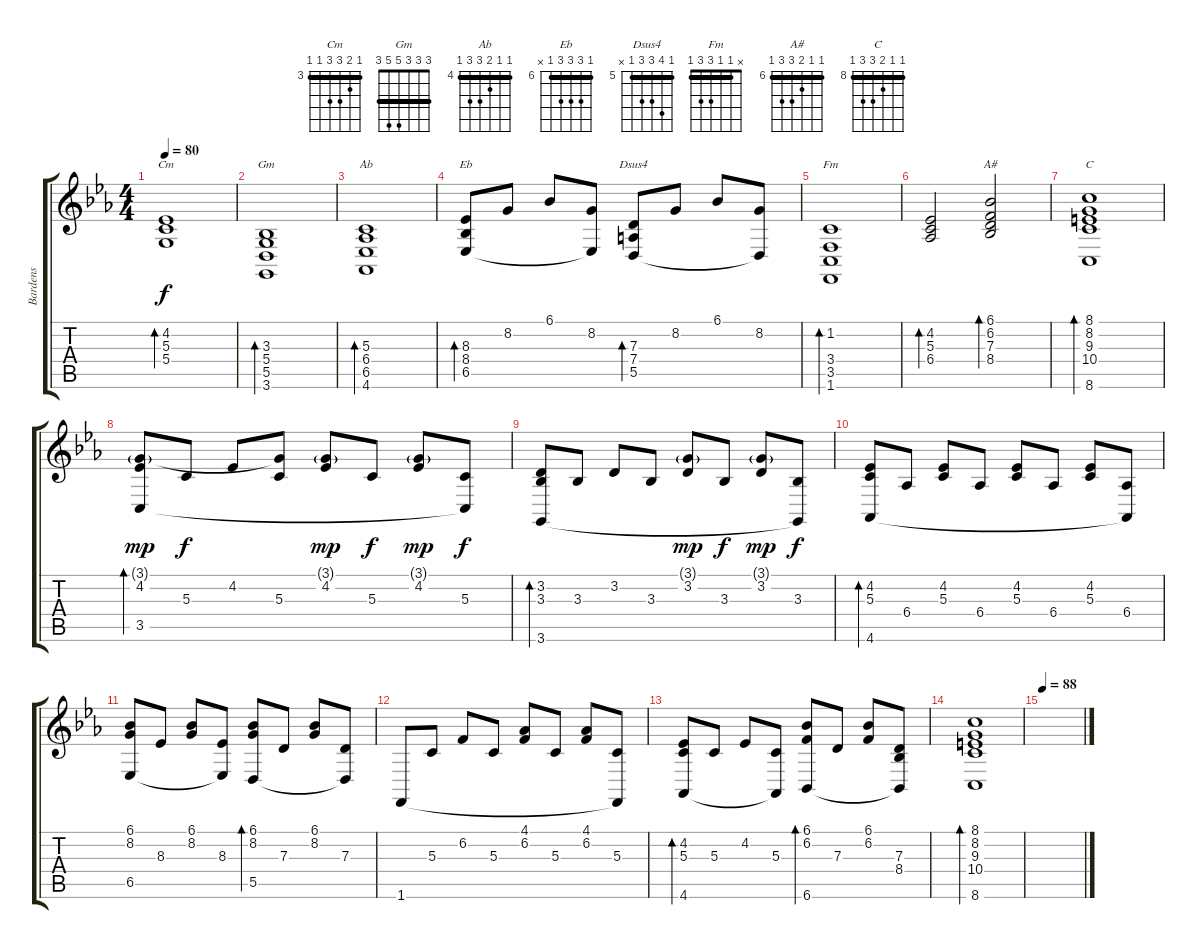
\track ("Bardens" "Bardens") {instrument acousticgrandpiano}
\staff {score tabs}
\tuning (E4 B3 G3 D3 A2 E2) {hide}
\chord ("Cm" 3 4 5 5 3 3) {firstfret 3 barre 3}
\chord ("Gm" 3 3 3 5 5 3) {barre 3}
\chord ("Ab" 4 4 5 6 6 4) {firstfret 4 barre 4}
\chord ("Eb" 6 8 8 8 6 x) {firstfret 6 barre 6}
\chord ("Dsus4" 5 8 7 7 5 x) {firstfret 5 barre 5}
\chord ("Fm" x 1 1 3 3 1) {barre 1}
\chord ("A#" 6 6 7 8 8 6) {firstfret 6 barre 6}
\chord ("C" 8 8 9 10 10 8) {firstfret 8 barre 8}
\ts (4 4)
\tempo 80
\clef g2
\ks cminor
(4.2 5.3 5.4).1{bd 120 ch "Cm" dy f instrument acousticgrandpiano} |
(3.3 5.4 5.5 3.6).1{bd 120 ch "Gm"} |
(5.3 6.4 6.5 4.6).1{bd 120 ch "Ab"} |
(8.3 8.4 6.5).8{bd 60 ch "Eb"} 8.2.8 6.1.8 (8.2 6.5{t}).8 (7.3 7.4 5.5).8{bd 60 ch "Dsus4"} 8.2.8 6.1.8 (8.2 5.5{t}).8 |
(1.2 3.4 3.5 1.6).1{bd 120 ch "Fm"} |
(4.2 5.3 6.4).2{bd 60} (6.1 6.2 7.3 8.4).2{bd 120 ch "A#"} |
(8.1 8.2 9.3 10.4 8.6).1{bd 120 ch "C"} |
(3.1{g} 4.2 3.5).8{bd 60 dy mp} 5.3.8{dy f} 4.2.8 (3.1{t} 5.3).8 (3.1{g} 4.2).8{dy mp} 5.3.8{dy f} (3.1{g} 4.2).8{dy mp} (5.3 3.5{t}).8{dy f} |
(3.2 3.3 3.6).8{bd 60} 3.3.8 3.2.8 3.3.8 (3.1{g} 3.2).8{dy mp} 3.3.8{dy f} (3.1{g} 3.2).8{dy mp} (3.3 3.6{t}).8{dy f} |
(4.2 5.3 4.6).8{bd 60} 6.4.8 (4.2 5.3).8 6.4.8 (4.2 5.3).8 6.4.8 (4.2 5.3).8 (6.4 4.6{t}).8 |
(6.1 8.2 6.5).8 8.3.8 (6.1 8.2).8 (8.3 6.5{t}).8 (6.1 8.2 5.5).8{bd 60} 7.3.8 (6.1 8.2).8 (7.3 5.5{t}).8 |
1.6.8 5.3.8 6.2.8 5.3.8 (4.1 6.2).8 5.3.8 (4.1 6.2).8 (5.3 1.6{t}).8 |
(4.2 5.3 4.6).8{bd 60} 5.3.8 4.2.8 (5.3 4.6{t}).8 (6.1 6.2 6.6).8{bd 60} 7.3.8 (6.1 6.2).8 (7.3 8.4 6.6{t}).8 |
(8.1 8.2 9.3 10.4 8.6).1{bd 60} |
\tempo 88
